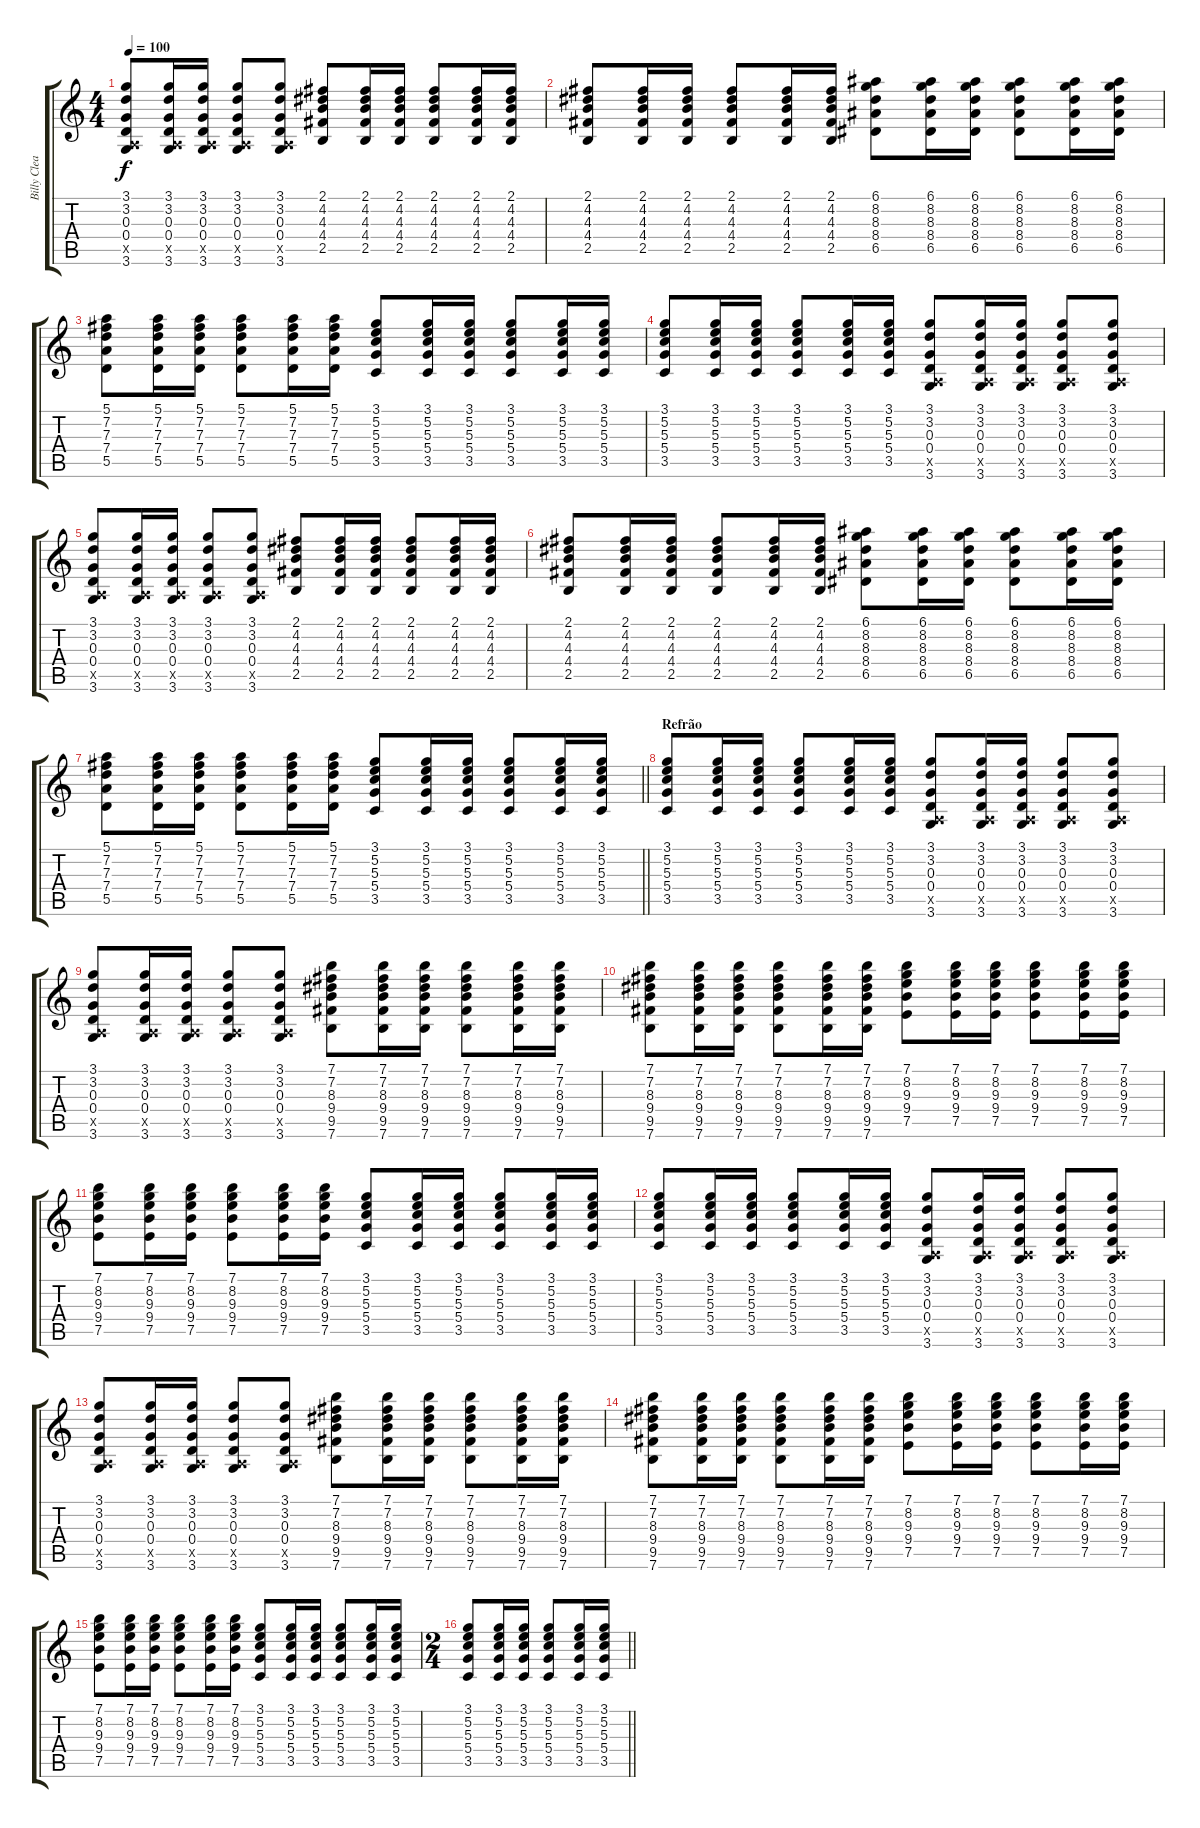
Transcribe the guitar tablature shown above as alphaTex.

\track ("Billy Clean" "Billy Clea") {instrument electricguitarclean}
\staff {score tabs}
\tuning (E4 B3 G3 D3 A2 E2) {hide}
\ts (4 4)
\tempo 100
\clef g2
\ks c
(3.1 3.2 0.3 0.4 0.5{x} 3.6).8{dy f} (3.1 3.2 0.3 0.4 0.5{x} 3.6).16 (3.1 3.2 0.3 0.4 0.5{x} 3.6).16 (3.1 3.2 0.3 0.4 0.5{x} 3.6).8 (3.1 3.2 0.3 0.4 0.5{x} 3.6).8 (2.1 4.2 4.3 4.4 2.5).8 (2.1 4.2 4.3 4.4 2.5).16 (2.1 4.2 4.3 4.4 2.5).16 (2.1 4.2 4.3 4.4 2.5).8 (2.1 4.2 4.3 4.4 2.5).16 (2.1 4.2 4.3 4.4 2.5).16 |
(2.1 4.2 4.3 4.4 2.5).8 (2.1 4.2 4.3 4.4 2.5).16 (2.1 4.2 4.3 4.4 2.5).16 (2.1 4.2 4.3 4.4 2.5).8 (2.1 4.2 4.3 4.4 2.5).16 (2.1 4.2 4.3 4.4 2.5).16 (6.1 8.2 8.3 8.4 6.5).8 (6.1 8.2 8.3 8.4 6.5).16 (6.1 8.2 8.3 8.4 6.5).16 (6.1 8.2 8.3 8.4 6.5).8 (6.1 8.2 8.3 8.4 6.5).16 (6.1 8.2 8.3 8.4 6.5).16 |
(5.1 7.2 7.3 7.4 5.5).8 (5.1 7.2 7.3 7.4 5.5).16 (5.1 7.2 7.3 7.4 5.5).16 (5.1 7.2 7.3 7.4 5.5).8 (5.1 7.2 7.3 7.4 5.5).16 (5.1 7.2 7.3 7.4 5.5).16 (3.1 5.2 5.3 5.4 3.5).8 (3.1 5.2 5.3 5.4 3.5).16 (3.1 5.2 5.3 5.4 3.5).16 (3.1 5.2 5.3 5.4 3.5).8 (3.1 5.2 5.3 5.4 3.5).16 (3.1 5.2 5.3 5.4 3.5).16 |
(3.1 5.2 5.3 5.4 3.5).8 (3.1 5.2 5.3 5.4 3.5).16 (3.1 5.2 5.3 5.4 3.5).16 (3.1 5.2 5.3 5.4 3.5).8 (3.1 5.2 5.3 5.4 3.5).16 (3.1 5.2 5.3 5.4 3.5).16 (3.1 3.2 0.3 0.4 0.5{x} 3.6).8 (3.1 3.2 0.3 0.4 0.5{x} 3.6).16 (3.1 3.2 0.3 0.4 0.5{x} 3.6).16 (3.1 3.2 0.3 0.4 0.5{x} 3.6).8 (3.1 3.2 0.3 0.4 0.5{x} 3.6).8 |
(3.1 3.2 0.3 0.4 0.5{x} 3.6).8 (3.1 3.2 0.3 0.4 0.5{x} 3.6).16 (3.1 3.2 0.3 0.4 0.5{x} 3.6).16 (3.1 3.2 0.3 0.4 0.5{x} 3.6).8 (3.1 3.2 0.3 0.4 0.5{x} 3.6).8 (2.1 4.2 4.3 4.4 2.5).8 (2.1 4.2 4.3 4.4 2.5).16 (2.1 4.2 4.3 4.4 2.5).16 (2.1 4.2 4.3 4.4 2.5).8 (2.1 4.2 4.3 4.4 2.5).16 (2.1 4.2 4.3 4.4 2.5).16 |
(2.1 4.2 4.3 4.4 2.5).8 (2.1 4.2 4.3 4.4 2.5).16 (2.1 4.2 4.3 4.4 2.5).16 (2.1 4.2 4.3 4.4 2.5).8 (2.1 4.2 4.3 4.4 2.5).16 (2.1 4.2 4.3 4.4 2.5).16 (6.1 8.2 8.3 8.4 6.5).8 (6.1 8.2 8.3 8.4 6.5).16 (6.1 8.2 8.3 8.4 6.5).16 (6.1 8.2 8.3 8.4 6.5).8 (6.1 8.2 8.3 8.4 6.5).16 (6.1 8.2 8.3 8.4 6.5).16 |
\barLineRight lightlight
(5.1 7.2 7.3 7.4 5.5).8 (5.1 7.2 7.3 7.4 5.5).16 (5.1 7.2 7.3 7.4 5.5).16 (5.1 7.2 7.3 7.4 5.5).8 (5.1 7.2 7.3 7.4 5.5).16 (5.1 7.2 7.3 7.4 5.5).16 (3.1 5.2 5.3 5.4 3.5).8 (3.1 5.2 5.3 5.4 3.5).16 (3.1 5.2 5.3 5.4 3.5).16 (3.1 5.2 5.3 5.4 3.5).8 (3.1 5.2 5.3 5.4 3.5).16 (3.1 5.2 5.3 5.4 3.5).16 |
\section ("" "Refrão")
(3.1 5.2 5.3 5.4 3.5).8 (3.1 5.2 5.3 5.4 3.5).16 (3.1 5.2 5.3 5.4 3.5).16 (3.1 5.2 5.3 5.4 3.5).8 (3.1 5.2 5.3 5.4 3.5).16 (3.1 5.2 5.3 5.4 3.5).16 (3.1 3.2 0.3 0.4 0.5{x} 3.6).8 (3.1 3.2 0.3 0.4 0.5{x} 3.6).16 (3.1 3.2 0.3 0.4 0.5{x} 3.6).16 (3.1 3.2 0.3 0.4 0.5{x} 3.6).8 (3.1 3.2 0.3 0.4 0.5{x} 3.6).8 |
(3.1 3.2 0.3 0.4 0.5{x} 3.6).8 (3.1 3.2 0.3 0.4 0.5{x} 3.6).16 (3.1 3.2 0.3 0.4 0.5{x} 3.6).16 (3.1 3.2 0.3 0.4 0.5{x} 3.6).8 (3.1 3.2 0.3 0.4 0.5{x} 3.6).8 (7.1 7.2 8.3 9.4 9.5 7.6).8 (7.1 7.2 8.3 9.4 9.5 7.6).16 (7.1 7.2 8.3 9.4 9.5 7.6).16 (7.1 7.2 8.3 9.4 9.5 7.6).8 (7.1 7.2 8.3 9.4 9.5 7.6).16 (7.1 7.2 8.3 9.4 9.5 7.6).16 |
(7.1 7.2 8.3 9.4 9.5 7.6).8 (7.1 7.2 8.3 9.4 9.5 7.6).16 (7.1 7.2 8.3 9.4 9.5 7.6).16 (7.1 7.2 8.3 9.4 9.5 7.6).8 (7.1 7.2 8.3 9.4 9.5 7.6).16 (7.1 7.2 8.3 9.4 9.5 7.6).16 (7.1 8.2 9.3 9.4 7.5).8 (7.1 8.2 9.3 9.4 7.5).16 (7.1 8.2 9.3 9.4 7.5).16 (7.1 8.2 9.3 9.4 7.5).8 (7.1 8.2 9.3 9.4 7.5).16 (7.1 8.2 9.3 9.4 7.5).16 |
(7.1 8.2 9.3 9.4 7.5).8 (7.1 8.2 9.3 9.4 7.5).16 (7.1 8.2 9.3 9.4 7.5).16 (7.1 8.2 9.3 9.4 7.5).8 (7.1 8.2 9.3 9.4 7.5).16 (7.1 8.2 9.3 9.4 7.5).16 (3.1 5.2 5.3 5.4 3.5).8 (3.1 5.2 5.3 5.4 3.5).16 (3.1 5.2 5.3 5.4 3.5).16 (3.1 5.2 5.3 5.4 3.5).8 (3.1 5.2 5.3 5.4 3.5).16 (3.1 5.2 5.3 5.4 3.5).16 |
(3.1 5.2 5.3 5.4 3.5).8 (3.1 5.2 5.3 5.4 3.5).16 (3.1 5.2 5.3 5.4 3.5).16 (3.1 5.2 5.3 5.4 3.5).8 (3.1 5.2 5.3 5.4 3.5).16 (3.1 5.2 5.3 5.4 3.5).16 (3.1 3.2 0.3 0.4 0.5{x} 3.6).8 (3.1 3.2 0.3 0.4 0.5{x} 3.6).16 (3.1 3.2 0.3 0.4 0.5{x} 3.6).16 (3.1 3.2 0.3 0.4 0.5{x} 3.6).8 (3.1 3.2 0.3 0.4 0.5{x} 3.6).8 |
(3.1 3.2 0.3 0.4 0.5{x} 3.6).8 (3.1 3.2 0.3 0.4 0.5{x} 3.6).16 (3.1 3.2 0.3 0.4 0.5{x} 3.6).16 (3.1 3.2 0.3 0.4 0.5{x} 3.6).8 (3.1 3.2 0.3 0.4 0.5{x} 3.6).8 (7.1 7.2 8.3 9.4 9.5 7.6).8 (7.1 7.2 8.3 9.4 9.5 7.6).16 (7.1 7.2 8.3 9.4 9.5 7.6).16 (7.1 7.2 8.3 9.4 9.5 7.6).8 (7.1 7.2 8.3 9.4 9.5 7.6).16 (7.1 7.2 8.3 9.4 9.5 7.6).16 |
(7.1 7.2 8.3 9.4 9.5 7.6).8 (7.1 7.2 8.3 9.4 9.5 7.6).16 (7.1 7.2 8.3 9.4 9.5 7.6).16 (7.1 7.2 8.3 9.4 9.5 7.6).8 (7.1 7.2 8.3 9.4 9.5 7.6).16 (7.1 7.2 8.3 9.4 9.5 7.6).16 (7.1 8.2 9.3 9.4 7.5).8 (7.1 8.2 9.3 9.4 7.5).16 (7.1 8.2 9.3 9.4 7.5).16 (7.1 8.2 9.3 9.4 7.5).8 (7.1 8.2 9.3 9.4 7.5).16 (7.1 8.2 9.3 9.4 7.5).16 |
(7.1 8.2 9.3 9.4 7.5).8 (7.1 8.2 9.3 9.4 7.5).16 (7.1 8.2 9.3 9.4 7.5).16 (7.1 8.2 9.3 9.4 7.5).8 (7.1 8.2 9.3 9.4 7.5).16 (7.1 8.2 9.3 9.4 7.5).16 (3.1 5.2 5.3 5.4 3.5).8 (3.1 5.2 5.3 5.4 3.5).16 (3.1 5.2 5.3 5.4 3.5).16 (3.1 5.2 5.3 5.4 3.5).8 (3.1 5.2 5.3 5.4 3.5).16 (3.1 5.2 5.3 5.4 3.5).16 |
\ts (2 4)
\barLineRight lightlight
(3.1 5.2 5.3 5.4 3.5).8 (3.1 5.2 5.3 5.4 3.5).16 (3.1 5.2 5.3 5.4 3.5).16 (3.1 5.2 5.3 5.4 3.5).8 (3.1 5.2 5.3 5.4 3.5).16 (3.1 5.2 5.3 5.4 3.5).16
